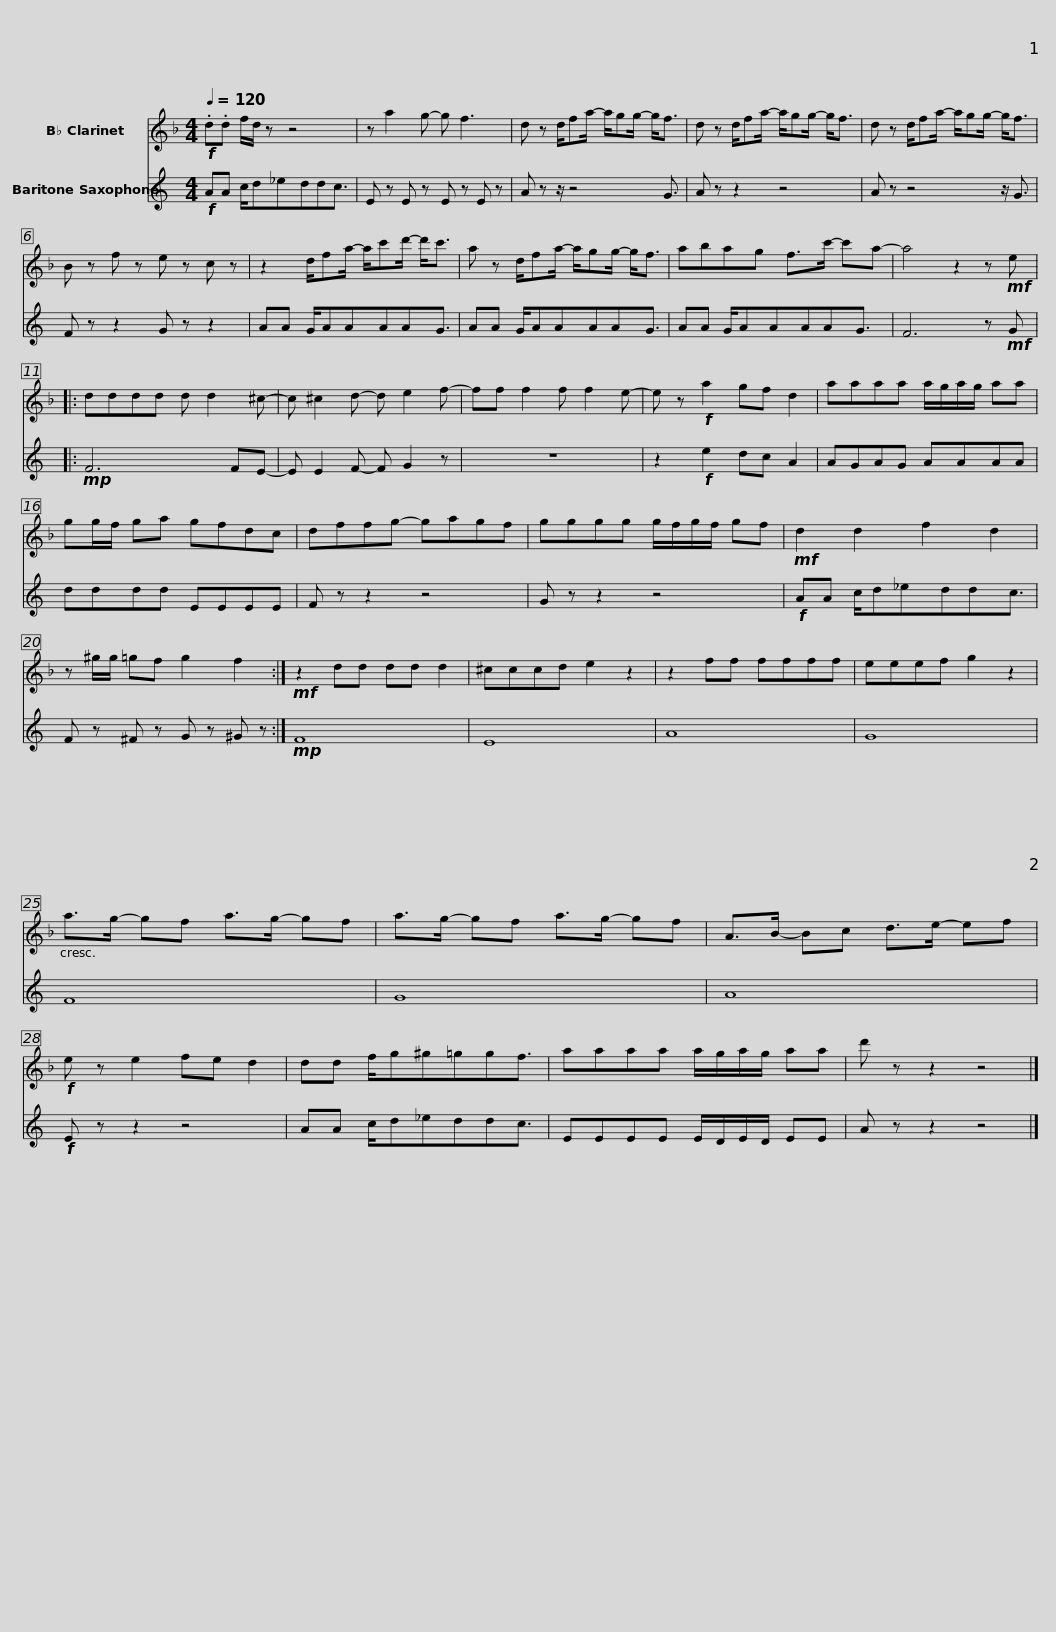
X:1
%%score 1 2
L:1/8
Q:1/4=120
M:4/4
I:linebreak $
K:none
V:1 treble transpose=-2
V:2 treble transpose=-21
V:1
[K:F]!f! .d.d f/d/ z z4 | z a2 g- g f3 | d z d/fa/- a/gg/- g<f |$ d z d/fa/- a/gg/- g<f | d z d/fa/- a/gg/- g<f | %5
 B z f z e z c z |$ z2 d/fa/- a/c'd'/- d'<c' | a z d/fa/- a/gg/- g<f | abag f>c'- c'a- | a4 z2 z!mf! e |:$ %10
 dddd d d2 ^c- | c ^c2 d- d e2 f- | ff f2 f f2 e- | e z!f! a2 gf d2 | aaaa a/g/a/g/ aa |$ %15
 gg/f/ ga gfdc | dffg- gagf | gggg g/f/g/f/ gf |!mf! d2 d2 f2 d2 |$ z ^g/g/ =gf g2 f2 :| %20
!mf! z2 dd dd d2 | ^cccd e2 z2 | z2 ff ffff | eeef g2 z2 |$ a>g- gf a>g- gf | %25
 a>g- gf a>g- gf | A>B- Bc d>e- ef |!f! e z e2 fe d2 |$ dd f/g^g=ggf3/2 | aaaa a/g/a/g/ aa | %30
 d' z z2 z4 |] %31
V:2
[K:C]!f! AA c/d_eddc3/2 | E z E z E z E z | A z z/ z4 G3/2 |$ A z z2 z4 | A z z4 z/ G3/2 | %5
 F z z2 G z z2 |$ AA G/AAAAG3/2 | AA G/AAAAG3/2 | AA G/AAAAG3/2 | F6 z!mf! G |:$ %10
!mp! F6 FE- | E E2 F- F G2 z | z8 | z2!f! e2 dc A2 | AGAG AAAA |$ %15
 dddd EEEE | F z z2 z4 | G z z2 z4 |!f! AA c/d_eddc3/2 |$ F z ^F z G z ^G z :| %20
!mp! F8 | E8 | A8 | G8 |$ F8 | %25
 G8 | A8 |!f! E z z2 z4 |$ AA c/d_eddc3/2 | EEEE E/D/E/D/ EE | %30
 A z z2 z4 |] %31
